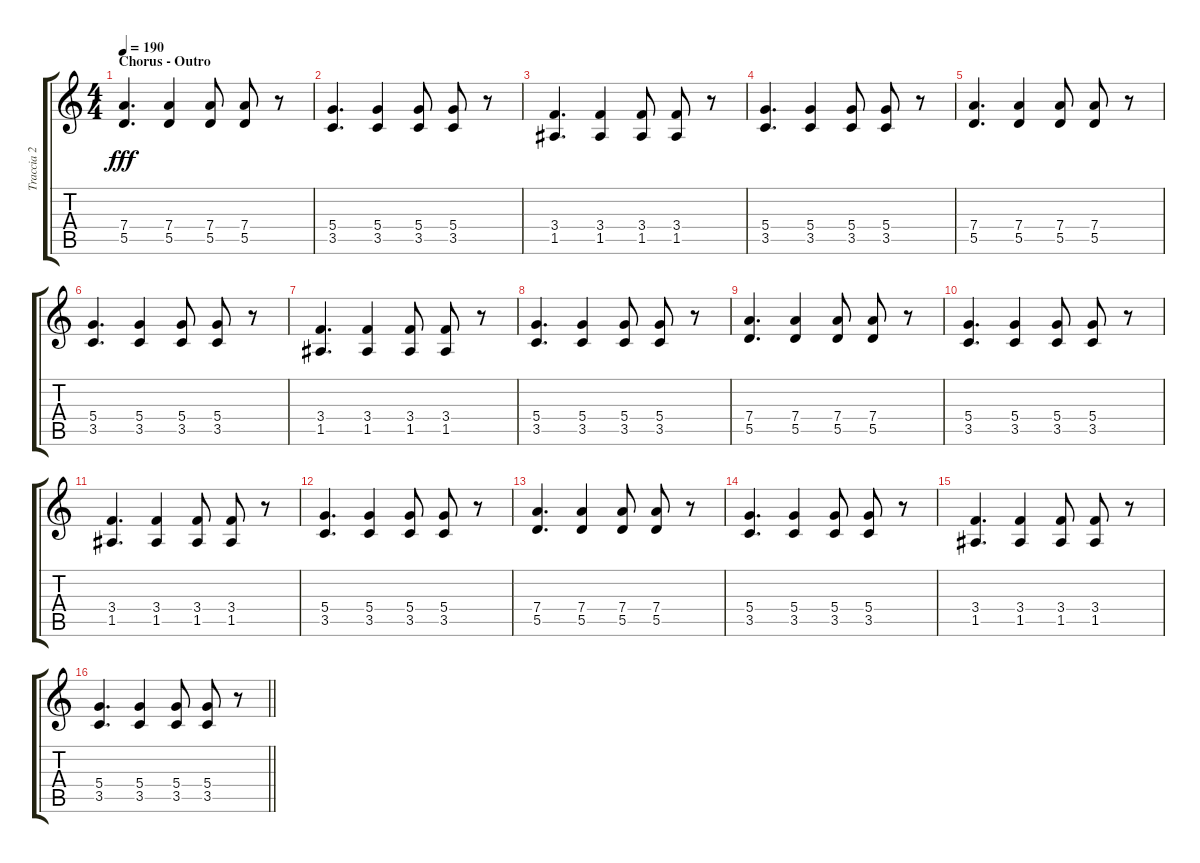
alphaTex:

\track ("Traccia 2" "Traccia 2") {instrument overdrivenguitar}
\staff {score tabs}
\tuning (E4 B3 G3 D3 A2 D2) {hide}
\ts (4 4)
\section ("" "Chorus - Outro")
\tempo 190
\clef g2
\ks c
(7.4 5.5).4{d dy fff} (7.4 5.5).4 (7.4 5.5).8 (7.4 5.5).8 r.8 |
(5.4 3.5).4{d} (5.4 3.5).4 (5.4 3.5).8 (5.4 3.5).8 r.8 |
(3.4 1.5).4{d} (3.4 1.5).4 (3.4 1.5).8 (3.4 1.5).8 r.8 |
(5.4 3.5).4{d} (5.4 3.5).4 (5.4 3.5).8 (5.4 3.5).8 r.8 |
(7.4 5.5).4{d} (7.4 5.5).4 (7.4 5.5).8 (7.4 5.5).8 r.8 |
(5.4 3.5).4{d} (5.4 3.5).4 (5.4 3.5).8 (5.4 3.5).8 r.8 |
(3.4 1.5).4{d} (3.4 1.5).4 (3.4 1.5).8 (3.4 1.5).8 r.8 |
(5.4 3.5).4{d} (5.4 3.5).4 (5.4 3.5).8 (5.4 3.5).8 r.8 |
(7.4 5.5).4{d} (7.4 5.5).4 (7.4 5.5).8 (7.4 5.5).8 r.8 |
(5.4 3.5).4{d} (5.4 3.5).4 (5.4 3.5).8 (5.4 3.5).8 r.8 |
(3.4 1.5).4{d} (3.4 1.5).4 (3.4 1.5).8 (3.4 1.5).8 r.8 |
(5.4 3.5).4{d} (5.4 3.5).4 (5.4 3.5).8 (5.4 3.5).8 r.8 |
(7.4 5.5).4{d} (7.4 5.5).4 (7.4 5.5).8 (7.4 5.5).8 r.8 |
(5.4 3.5).4{d} (5.4 3.5).4 (5.4 3.5).8 (5.4 3.5).8 r.8 |
(3.4 1.5).4{d} (3.4 1.5).4 (3.4 1.5).8 (3.4 1.5).8 r.8 |
\barLineRight lightlight
(5.4 3.5).4{d} (5.4 3.5).4 (5.4 3.5).8 (5.4 3.5).8 r.8
